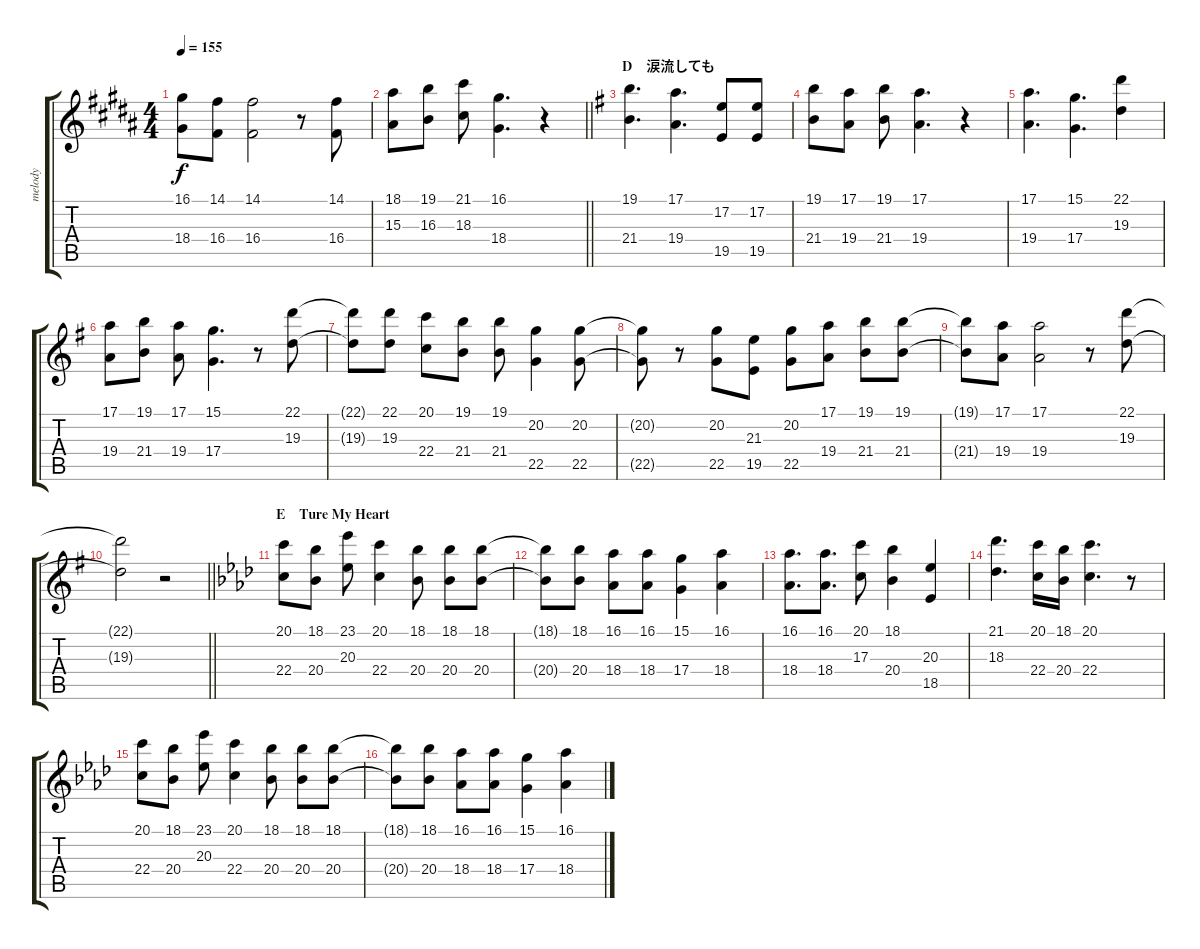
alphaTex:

\track ("melody" "melody") {instrument flute}
\staff {score tabs}
\tuning (E4 B3 G3 D3 A2 E2) {hide}
\ts (4 4)
\tempo 155
\clef g2
\ks b
(16.1{t} 18.4{t}).8{dy f} (14.1 16.4).8 (14.1 16.4).2 r.8 (14.1 16.4).8 |
\barLineRight lightlight
(18.1 15.3).8 (19.1 16.3).8 (21.1 18.3).8 (16.1 18.4).4{d} r.4 |
\section ("" "D　涙流しても")
\ks g
(19.1 21.4).4{d} (17.1 19.4).4{d} (17.2 19.5).8 (17.2 19.5).8 |
(19.1 21.4).8 (17.1 19.4).8 (19.1 21.4).8 (17.1 19.4).4{d} r.4 |
(17.1 19.4).4{d} (15.1 17.4).4{d} (22.1 19.3).4 |
(17.1 19.4).8 (19.1 21.4).8 (17.1 19.4).8 (15.1 17.4).4{d} r.8 (22.1 19.3).8 |
(22.1{t} 19.3{t}).8 (22.1 19.3).8 (20.1 22.4).8 (19.1 21.4).8 (19.1 21.4).8 (20.2 22.5).4 (20.2 22.5).8 |
(20.2{t} 22.5{t}).8 r.8 (20.2 22.5).8 (21.3 19.5).8 (20.2 22.5).8 (17.1 19.4).8 (19.1 21.4).8 (19.1 21.4).8 |
(19.1{t} 21.4{t}).8 (17.1 19.4).8 (17.1 19.4).2 r.8 (22.1 19.3).8 |
\barLineRight lightlight
(22.1{t} 19.3{t}).2 r.2 |
\section ("" "E　Ture My Heart")
\ks ab
(20.1 22.4).8 (18.1 20.4).8 (23.1 20.3).8 (20.1 22.4).4 (18.1 20.4).8 (18.1 20.4).8 (18.1 20.4).8 |
(18.1{t} 20.4{t}).8 (18.1 20.4).8 (16.1 18.4).8 (16.1 18.4).8 (15.1 17.4).4 (16.1 18.4).4 |
(16.1 18.4).8{d} (16.1 18.4).8{d} (20.1 17.3).8 (18.1 20.4).4 (20.3 18.5).4 |
(21.1 18.3).4{d} (20.1 22.4).16 (18.1 20.4).16 (20.1 22.4).4{d} r.8 |
(20.1 22.4).8 (18.1 20.4).8 (23.1 20.3).8 (20.1 22.4).4 (18.1 20.4).8 (18.1 20.4).8 (18.1 20.4).8 |
(18.1{t} 20.4{t}).8 (18.1 20.4).8 (16.1 18.4).8 (16.1 18.4).8 (15.1 17.4).4 (16.1 18.4).4
